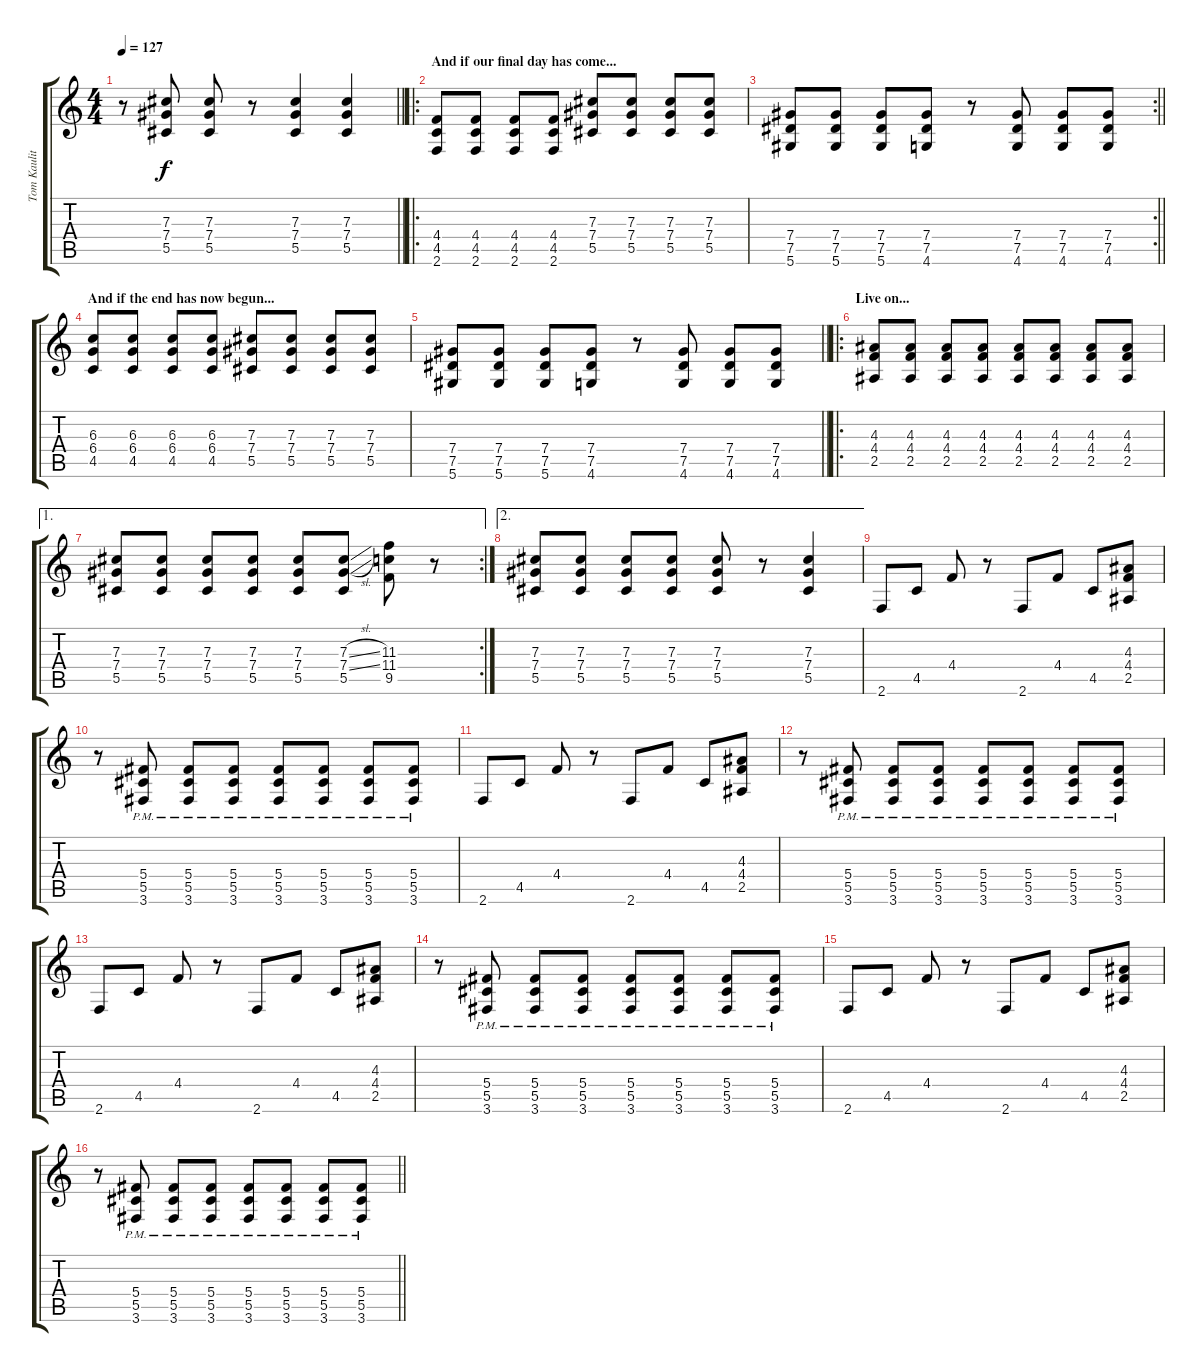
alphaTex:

\track ("Tom Kaulitz" "Tom Kaulit") {instrument acousticguitarsteel}
\staff {score tabs}
\tuning (Eb4 Bb3 Gb3 Db3 Ab2 Eb2) {hide}
\ts (4 4)
\tempo 127
\clef g2
\barLineRight lightlight
\ks c
r.8{dy f} (7.3 7.4 5.5).8 (7.3 7.4 5.5).8 r.8 (7.3 7.4 5.5).4 (7.3 7.4 5.5).4 |
\ro
\section ("" "And if our final day has come...")
(4.4 4.5 2.6).8 (4.4 4.5 2.6).8 (4.4 4.5 2.6).8 (4.4 4.5 2.6).8 (7.3 7.4 5.5).8 (7.3 7.4 5.5).8 (7.3 7.4 5.5).8 (7.3 7.4 5.5).8 |
\rc 2
\barLineRight lightlight
(7.4 7.5 5.6).8 (7.4 7.5 5.6).8 (7.4 7.5 5.6).8 (7.4 7.5 4.6).8 r.8 (7.4 7.5 4.6).8 (7.4 7.5 4.6).8 (7.4 7.5 4.6).8 |
\section ("" "And if the end has now begun...")
(6.3 6.4 4.5).8 (6.3 6.4 4.5).8 (6.3 6.4 4.5).8 (6.3 6.4 4.5).8 (7.3 7.4 5.5).8 (7.3 7.4 5.5).8 (7.3 7.4 5.5).8 (7.3 7.4 5.5).8 |
\barLineRight lightlight
(7.4 7.5 5.6).8 (7.4 7.5 5.6).8 (7.4 7.5 5.6).8 (7.4 7.5 4.6).8 r.8 (7.4 7.5 4.6).8 (7.4 7.5 4.6).8 (7.4 7.5 4.6).8 |
\ro
\section ("" "Live on...")
(4.3 4.4 2.5).8 (4.3 4.4 2.5).8 (4.3 4.4 2.5).8 (4.3 4.4 2.5).8 (4.3 4.4 2.5).8 (4.3 4.4 2.5).8 (4.3 4.4 2.5).8 (4.3 4.4 2.5).8 |
\ae 1
\rc 2
(7.3 7.4 5.5).8 (7.3 7.4 5.5).8 (7.3 7.4 5.5).8 (7.3 7.4 5.5).8 (7.3 7.4 5.5).8 (7.3{sl} 7.4{sl} 5.5).8 (11.3 11.4 9.5).8 r.8 |
\ae 2
(7.3 7.4 5.5).8 (7.3 7.4 5.5).8 (7.3 7.4 5.5).8 (7.3 7.4 5.5).8 (7.3 7.4 5.5).8 r.8 (7.3 7.4 5.5).4 |
2.6.8{instrument distortionguitar} 4.5.8 4.4.8 r.8 2.6.8 4.4.8 4.5.8 (4.3 4.4 2.5).8 |
r.8 (5.4{pm} 5.5{pm} 3.6{pm}).8 (5.4{pm} 5.5{pm} 3.6{pm}).8 (5.4{pm} 5.5{pm} 3.6{pm}).8 (5.4{pm} 5.5{pm} 3.6{pm}).8 (5.4{pm} 5.5{pm} 3.6{pm}).8 (5.4{pm} 5.5{pm} 3.6{pm}).8 (5.4{pm} 5.5{pm} 3.6{pm}).8 |
2.6.8{instrument distortionguitar} 4.5.8 4.4.8 r.8 2.6.8 4.4.8 4.5.8 (4.3 4.4 2.5).8 |
r.8 (5.4{pm} 5.5{pm} 3.6{pm}).8 (5.4{pm} 5.5{pm} 3.6{pm}).8 (5.4{pm} 5.5{pm} 3.6{pm}).8 (5.4{pm} 5.5{pm} 3.6{pm}).8 (5.4{pm} 5.5{pm} 3.6{pm}).8 (5.4{pm} 5.5{pm} 3.6{pm}).8 (5.4{pm} 5.5{pm} 3.6{pm}).8 |
2.6.8{instrument distortionguitar} 4.5.8 4.4.8 r.8 2.6.8 4.4.8 4.5.8 (4.3 4.4 2.5).8 |
r.8 (5.4{pm} 5.5{pm} 3.6{pm}).8 (5.4{pm} 5.5{pm} 3.6{pm}).8 (5.4{pm} 5.5{pm} 3.6{pm}).8 (5.4{pm} 5.5{pm} 3.6{pm}).8 (5.4{pm} 5.5{pm} 3.6{pm}).8 (5.4{pm} 5.5{pm} 3.6{pm}).8 (5.4{pm} 5.5{pm} 3.6{pm}).8 |
2.6.8{instrument distortionguitar} 4.5.8 4.4.8 r.8 2.6.8 4.4.8 4.5.8 (4.3 4.4 2.5).8 |
\barLineRight lightlight
r.8 (5.4{pm} 5.5{pm} 3.6{pm}).8 (5.4{pm} 5.5{pm} 3.6{pm}).8 (5.4{pm} 5.5{pm} 3.6{pm}).8 (5.4{pm} 5.5{pm} 3.6{pm}).8 (5.4{pm} 5.5{pm} 3.6{pm}).8 (5.4{pm} 5.5{pm} 3.6{pm}).8 (5.4{pm} 5.5{pm} 3.6{pm}).8
